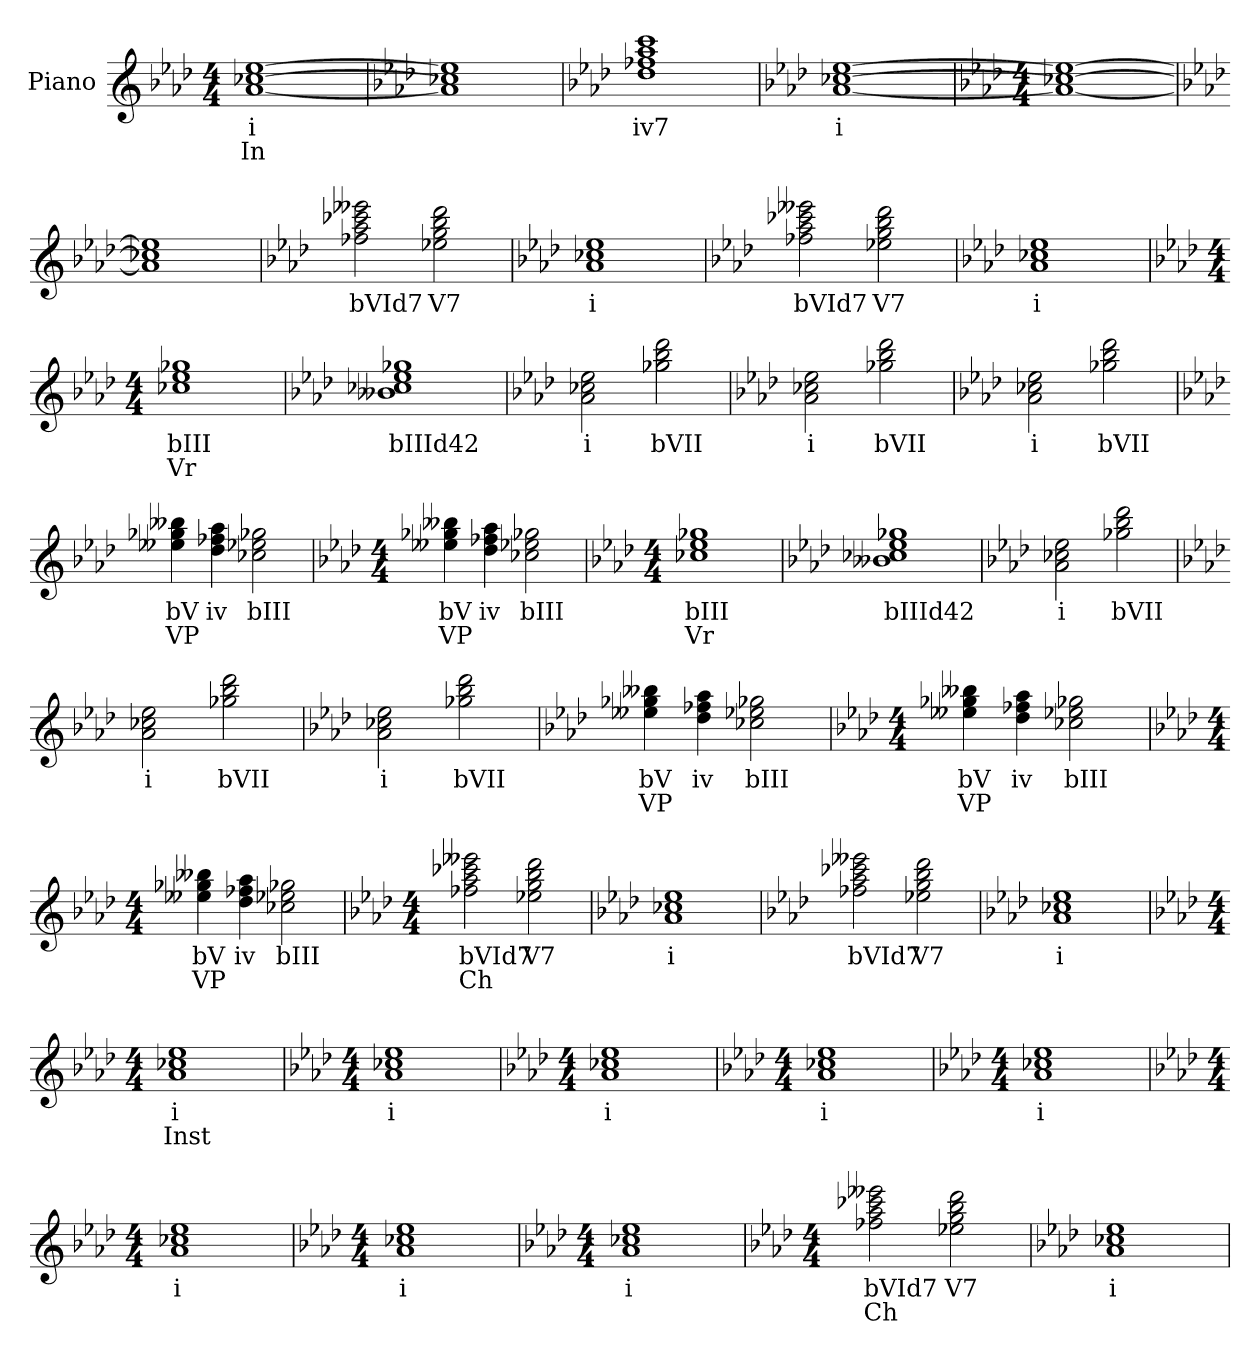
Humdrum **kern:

**kern	**text	**text
*part1	*part1	*part1
*staff1	*staff1	*staff1
*I"Piano	*	*
*I'Pno	*	*
*k[b-e-a-d-]	*	*
*A-:	*	*
*M4/4	*	*
=	=	=
[1a- [1cc-X [1ee-	i	In
=	=	=
*k[b-e-a-d-]	*	*
*A-:	*	*
1a-] 1cc-X] 1ee-]	.	.
=	=	=
*k[b-e-a-d-]	*	*
*A-:	*	*
1dd- 1ff-X 1aa- 1ccc	iv7	.
=	=	=
*k[b-e-a-d-]	*	*
*A-:	*	*
[1a- [1cc-X [1ee-	i	.
=	=	=
*k[b-e-a-d-]	*	*
*A-:	*	*
*M4/4	*	*
1a-_ 1cc-X_ 1ee-_	.	.
=	=	=
*k[b-e-a-d-]	*	*
*A-:	*	*
1a-] 1cc-X] 1ee-]	.	.
=	=	=
*k[b-e-a-d-]	*	*
*A-:	*	*
2ff-X 2aa- 2ccc-X 2eee--X	bVId7	.
2ee-X 2gg 2bb- 2ddd-	V7	.
=	=	=
*k[b-e-a-d-]	*	*
*A-:	*	*
1a- 1cc-X 1ee-	i	.
=	=	=
*k[b-e-a-d-]	*	*
*A-:	*	*
2ff-X 2aa- 2ccc-X 2eee--X	bVId7	.
2ee-X 2gg 2bb- 2ddd-	V7	.
=	=	=
*k[b-e-a-d-]	*	*
*A-:	*	*
1a- 1cc-X 1ee-	i	.
=	=	=
*k[b-e-a-d-]	*	*
*A-:	*	*
*M4/4	*	*
1cc-X 1ee- 1gg-X	bIII	Vr
=	=	=
*k[b-e-a-d-]	*	*
*A-:	*	*
1b--X 1cc-X 1ee- 1gg-X	bIIId42	.
=	=	=
*k[b-e-a-d-]	*	*
*A-:	*	*
2a- 2cc-X 2ee-	i	.
2gg-X 2bb- 2ddd-	bVII	.
=	=	=
*k[b-e-a-d-]	*	*
*A-:	*	*
2a- 2cc-X 2ee-	i	.
2gg-X 2bb- 2ddd-	bVII	.
=	=	=
*k[b-e-a-d-]	*	*
*A-:	*	*
2a- 2cc-X 2ee-	i	.
2gg-X 2bb- 2ddd-	bVII	.
=	=	=
*k[b-e-a-d-]	*	*
*A-:	*	*
4ee--X 4gg-X 4bb--X	bV	VP
4dd- 4ff-X 4aa-	iv	.
2cc-X 2ee-X 2gg-X	bIII	.
=	=	=
*k[b-e-a-d-]	*	*
*A-:	*	*
*M4/4	*	*
4ee--X 4gg-X 4bb--X	bV	VP
4dd- 4ff-X 4aa-	iv	.
2cc-X 2ee-X 2gg-X	bIII	.
=	=	=
*k[b-e-a-d-]	*	*
*A-:	*	*
*M4/4	*	*
1cc-X 1ee- 1gg-X	bIII	Vr
=	=	=
*k[b-e-a-d-]	*	*
*A-:	*	*
1b--X 1cc-X 1ee- 1gg-X	bIIId42	.
=	=	=
*k[b-e-a-d-]	*	*
*A-:	*	*
2a- 2cc-X 2ee-	i	.
2gg-X 2bb- 2ddd-	bVII	.
=	=	=
*k[b-e-a-d-]	*	*
*A-:	*	*
2a- 2cc-X 2ee-	i	.
2gg-X 2bb- 2ddd-	bVII	.
=	=	=
*k[b-e-a-d-]	*	*
*A-:	*	*
2a- 2cc-X 2ee-	i	.
2gg-X 2bb- 2ddd-	bVII	.
=	=	=
*k[b-e-a-d-]	*	*
*A-:	*	*
4ee--X 4gg-X 4bb--X	bV	VP
4dd- 4ff-X 4aa-	iv	.
2cc-X 2ee-X 2gg-X	bIII	.
=	=	=
*k[b-e-a-d-]	*	*
*A-:	*	*
*M4/4	*	*
4ee--X 4gg-X 4bb--X	bV	VP
4dd- 4ff-X 4aa-	iv	.
2cc-X 2ee-X 2gg-X	bIII	.
=	=	=
*k[b-e-a-d-]	*	*
*A-:	*	*
*M4/4	*	*
4ee--X 4gg-X 4bb--X	bV	VP
4dd- 4ff-X 4aa-	iv	.
2cc-X 2ee-X 2gg-X	bIII	.
=	=	=
*k[b-e-a-d-]	*	*
*A-:	*	*
*M4/4	*	*
2ff-X 2aa- 2ccc-X 2eee--X	bVId7	Ch
2ee-X 2gg 2bb- 2ddd-	V7	.
=	=	=
*k[b-e-a-d-]	*	*
*A-:	*	*
1a- 1cc-X 1ee-	i	.
=	=	=
*k[b-e-a-d-]	*	*
*A-:	*	*
2ff-X 2aa- 2ccc-X 2eee--X	bVId7	.
2ee-X 2gg 2bb- 2ddd-	V7	.
=	=	=
*k[b-e-a-d-]	*	*
*A-:	*	*
1a- 1cc-X 1ee-	i	.
=	=	=
*k[b-e-a-d-]	*	*
*A-:	*	*
*M4/4	*	*
1a- 1cc-X 1ee-	i	Inst
=	=	=
*k[b-e-a-d-]	*	*
*A-:	*	*
*M4/4	*	*
1a- 1cc-X 1ee-	i	.
=	=	=
*k[b-e-a-d-]	*	*
*A-:	*	*
*M4/4	*	*
1a- 1cc-X 1ee-	i	.
=	=	=
*k[b-e-a-d-]	*	*
*A-:	*	*
*M4/4	*	*
1a- 1cc-X 1ee-	i	.
=	=	=
*k[b-e-a-d-]	*	*
*A-:	*	*
*M4/4	*	*
1a- 1cc-X 1ee-	i	.
=	=	=
*k[b-e-a-d-]	*	*
*A-:	*	*
*M4/4	*	*
1a- 1cc-X 1ee-	i	.
=	=	=
*k[b-e-a-d-]	*	*
*A-:	*	*
*M4/4	*	*
1a- 1cc-X 1ee-	i	.
=	=	=
*k[b-e-a-d-]	*	*
*A-:	*	*
*M4/4	*	*
1a- 1cc-X 1ee-	i	.
=	=	=
*k[b-e-a-d-]	*	*
*A-:	*	*
*M4/4	*	*
2ff-X 2aa- 2ccc-X 2eee--X	bVId7	Ch
2ee-X 2gg 2bb- 2ddd-	V7	.
=	=	=
*k[b-e-a-d-]	*	*
*A-:	*	*
1a- 1cc-X 1ee-	i	.
=	=	=
*-	*-	*-
